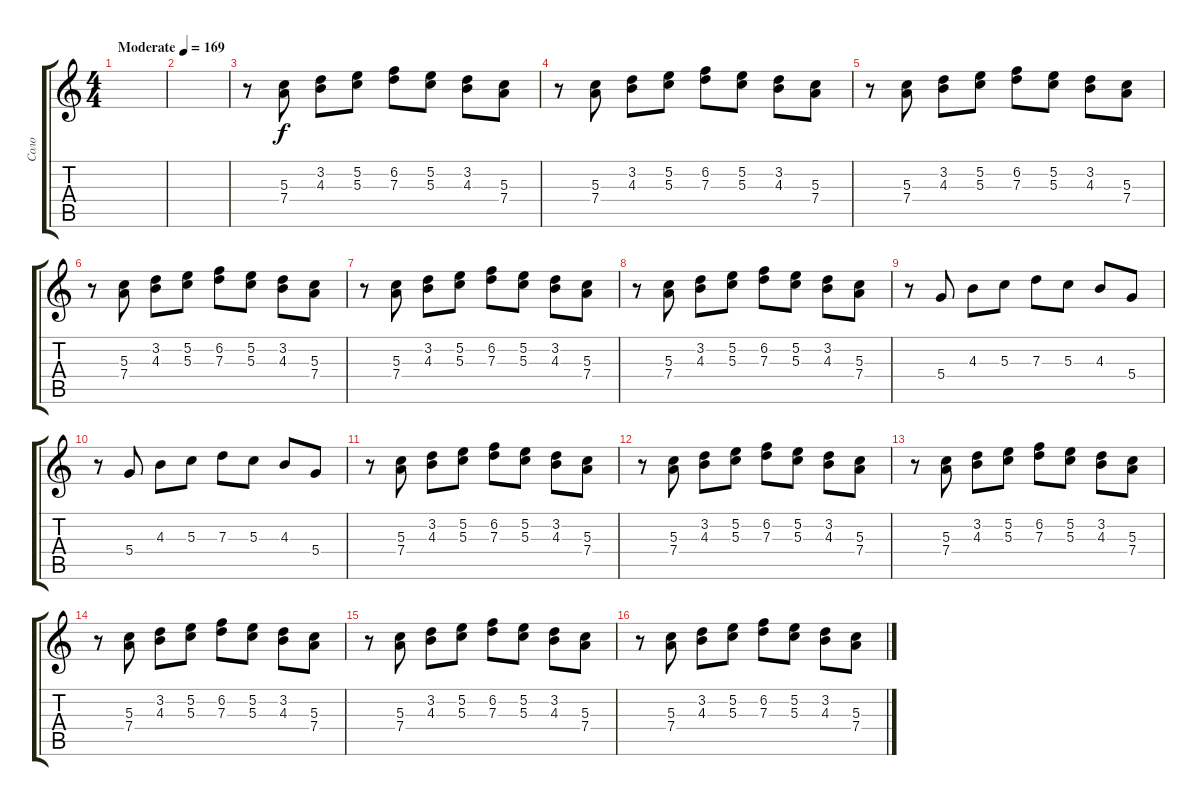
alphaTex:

\track ("Соло" "Соло") {instrument distortionguitar}
\staff {score tabs}
\tuning (E4 B3 G3 D3 A2 E2) {hide}
\ts (4 4)
\tempo (169 "Moderate")
\clef g2
\ks c
|
|
r.8 (5.3 7.4).8 (3.2 4.3).8 (5.2 5.3).8 (6.2 7.3).8 (5.2 5.3).8 (3.2 4.3).8 (5.3 7.4).8 |
r.8 (5.3 7.4).8 (3.2 4.3).8 (5.2 5.3).8 (6.2 7.3).8 (5.2 5.3).8 (3.2 4.3).8 (5.3 7.4).8 |
r.8 (5.3 7.4).8 (3.2 4.3).8 (5.2 5.3).8 (6.2 7.3).8 (5.2 5.3).8 (3.2 4.3).8 (5.3 7.4).8 |
r.8 (5.3 7.4).8 (3.2 4.3).8 (5.2 5.3).8 (6.2 7.3).8 (5.2 5.3).8 (3.2 4.3).8 (5.3 7.4).8 |
r.8 (5.3 7.4).8 (3.2 4.3).8 (5.2 5.3).8 (6.2 7.3).8 (5.2 5.3).8 (3.2 4.3).8 (5.3 7.4).8 |
r.8 (5.3 7.4).8 (3.2 4.3).8 (5.2 5.3).8 (6.2 7.3).8 (5.2 5.3).8 (3.2 4.3).8 (5.3 7.4).8 |
r.8 5.4.8 4.3.8 5.3.8 7.3.8 5.3.8 4.3.8 5.4.8 |
r.8 5.4.8 4.3.8 5.3.8 7.3.8 5.3.8 4.3.8 5.4.8 |
r.8 (5.3 7.4).8 (3.2 4.3).8 (5.2 5.3).8 (6.2 7.3).8 (5.2 5.3).8 (3.2 4.3).8 (5.3 7.4).8 |
r.8 (5.3 7.4).8 (3.2 4.3).8 (5.2 5.3).8 (6.2 7.3).8 (5.2 5.3).8 (3.2 4.3).8 (5.3 7.4).8 |
r.8 (5.3 7.4).8 (3.2 4.3).8 (5.2 5.3).8 (6.2 7.3).8 (5.2 5.3).8 (3.2 4.3).8 (5.3 7.4).8 |
r.8 (5.3 7.4).8 (3.2 4.3).8 (5.2 5.3).8 (6.2 7.3).8 (5.2 5.3).8 (3.2 4.3).8 (5.3 7.4).8 |
r.8 (5.3 7.4).8 (3.2 4.3).8 (5.2 5.3).8 (6.2 7.3).8 (5.2 5.3).8 (3.2 4.3).8 (5.3 7.4).8 |
r.8 (5.3 7.4).8 (3.2 4.3).8 (5.2 5.3).8 (6.2 7.3).8 (5.2 5.3).8 (3.2 4.3).8 (5.3 7.4).8
